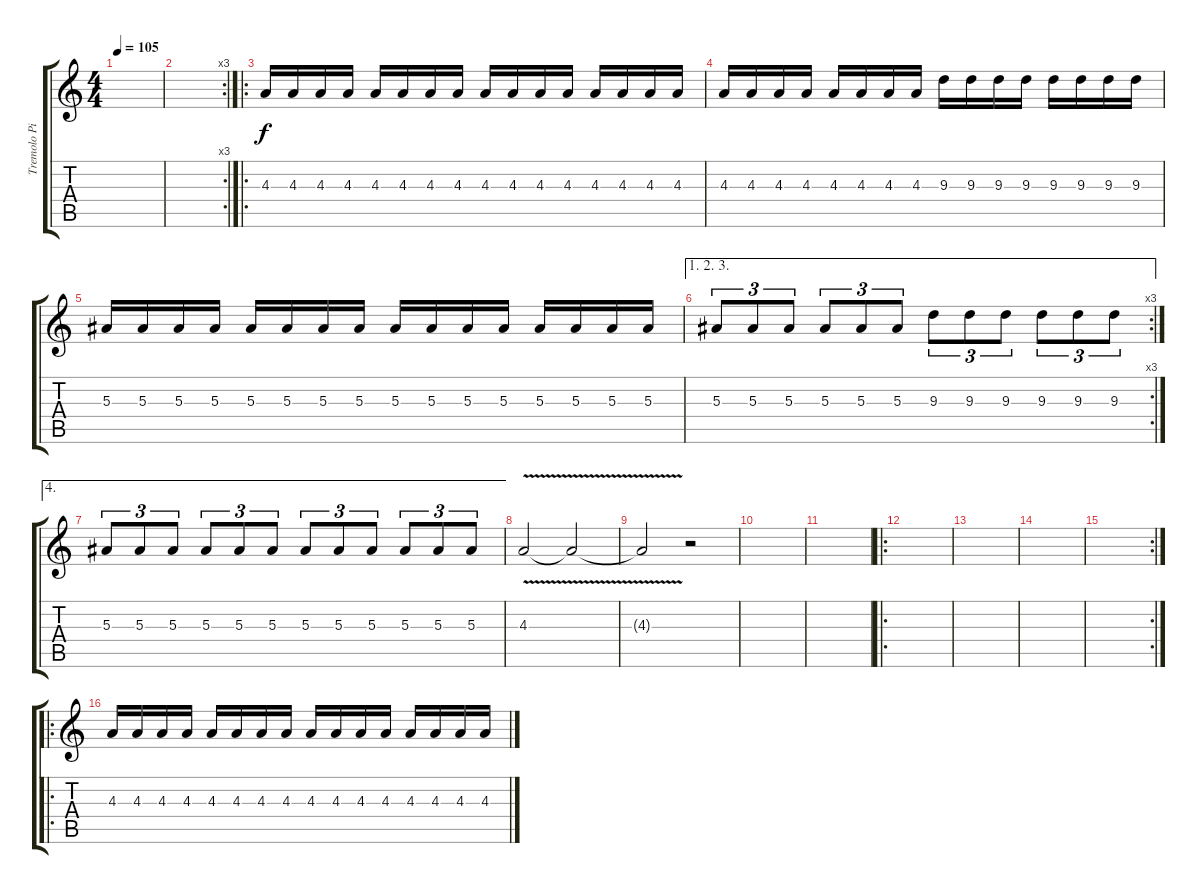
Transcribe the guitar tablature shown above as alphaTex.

\track ("Tremolo Picking" "Tremolo Pi") {instrument overdrivenguitar}
\staff {score tabs}
\tuning (D4 A3 F3 C3 G2 D2) {hide}
\ts (4 4)
\tempo 105
\clef g2
\ks c
|
\rc 3
|
\ro
4.3.16 4.3.16 4.3.16 4.3.16 4.3.16 4.3.16 4.3.16 4.3.16 4.3.16 4.3.16 4.3.16 4.3.16 4.3.16 4.3.16 4.3.16 4.3.16 |
4.3.16 4.3.16 4.3.16 4.3.16 4.3.16 4.3.16 4.3.16 4.3.16 9.3.16 9.3.16 9.3.16 9.3.16 9.3.16 9.3.16 9.3.16 9.3.16 |
5.3.16 5.3.16 5.3.16 5.3.16 5.3.16 5.3.16 5.3.16 5.3.16 5.3.16 5.3.16 5.3.16 5.3.16 5.3.16 5.3.16 5.3.16 5.3.16 |
\ae (1 2 3)
\rc 3
5.3.8{tu (3 2)} 5.3.8{tu (3 2)} 5.3.8{tu (3 2)} 5.3.8{tu (3 2)} 5.3.8{tu (3 2)} 5.3.8{tu (3 2)} 9.3.8{tu (3 2)} 9.3.8{tu (3 2)} 9.3.8{tu (3 2)} 9.3.8{tu (3 2)} 9.3.8{tu (3 2)} 9.3.8{tu (3 2)} |
\ae 4
5.3.8{tu (3 2)} 5.3.8{tu (3 2)} 5.3.8{tu (3 2)} 5.3.8{tu (3 2)} 5.3.8{tu (3 2)} 5.3.8{tu (3 2)} 5.3.8{tu (3 2)} 5.3.8{tu (3 2)} 5.3.8{tu (3 2)} 5.3.8{tu (3 2)} 5.3.8{tu (3 2)} 5.3.8{tu (3 2)} |
4.3{v}.2 4.3{v t}.2 |
4.3{t}.2 r.2 |
|
|
\ro
|
|
|
\rc 2
|
\ro
4.3.16 4.3.16 4.3.16 4.3.16 4.3.16 4.3.16 4.3.16 4.3.16 4.3.16 4.3.16 4.3.16 4.3.16 4.3.16 4.3.16 4.3.16 4.3.16
